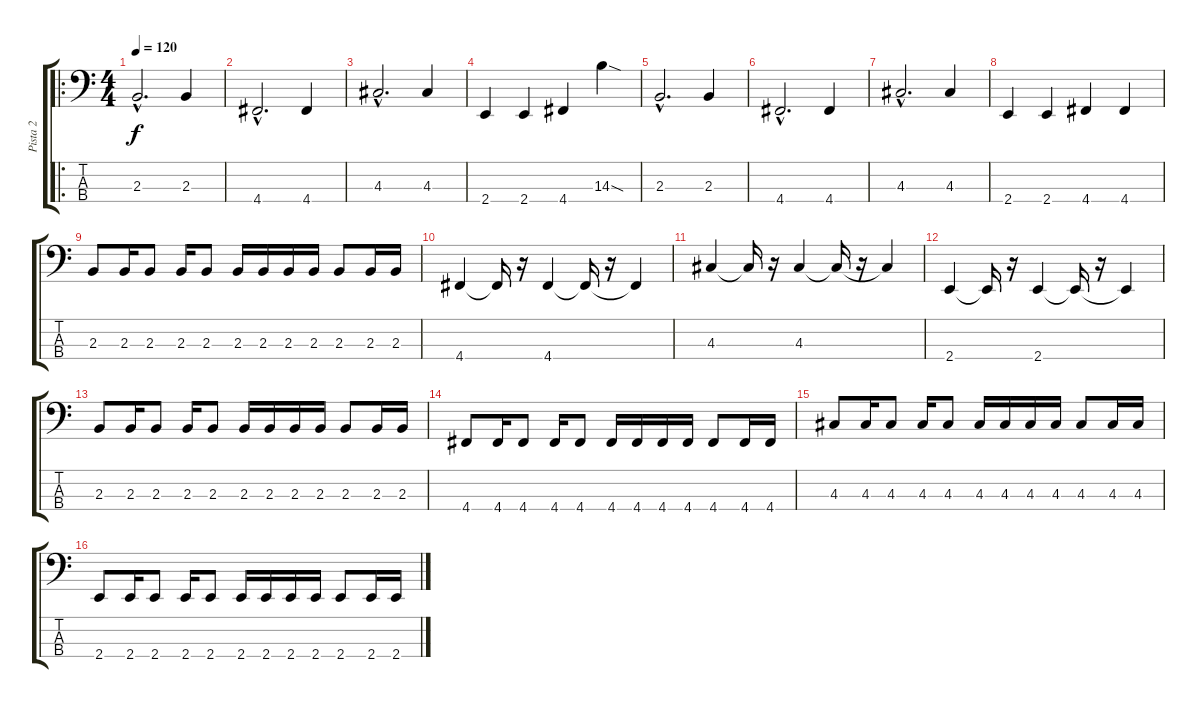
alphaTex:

\track ("Pista 2" "Pista 2") {instrument electricbassfinger}
\staff {score tabs}
\tuning (G2 D2 A1 D1) {hide}
\ro
\ts (4 4)
\tempo 120
\clef f4
\ks c
2.3{hac}.2{d dy f instrument electricbassfinger} 2.3.4 |
4.4{hac}.2{d} 4.4.4 |
4.3{hac}.2{d} 4.3.4 |
2.4.4 2.4.4 4.4.4 14.3{sod}.4 |
2.3{hac}.2{d} 2.3.4 |
4.4{hac}.2{d} 4.4.4 |
4.3{hac}.2{d} 4.3.4 |
2.4.4 2.4.4 4.4.4 4.4.4 |
2.3.8 2.3.16 2.3.8 2.3.16 2.3.8 2.3.16 2.3.16 2.3.16 2.3.16 2.3.8 2.3.16 2.3.16 |
4.4.4 4.4{t}.16 r.16 4.4.4 4.4{t}.16 r.16 4.4{t}.4 |
4.3.4 4.3{t}.16 r.16 4.3.4 4.3{t}.16 r.16 4.3{t}.4 |
2.4.4 2.4{t}.16 r.16 2.4.4 2.4{t}.16 r.16 2.4{t}.4 |
2.3.8 2.3.16 2.3.8 2.3.16 2.3.8 2.3.16 2.3.16 2.3.16 2.3.16 2.3.8 2.3.16 2.3.16 |
4.4.8 4.4.16 4.4.8 4.4.16 4.4.8 4.4.16 4.4.16 4.4.16 4.4.16 4.4.8 4.4.16 4.4.16 |
4.3.8 4.3.16 4.3.8 4.3.16 4.3.8 4.3.16 4.3.16 4.3.16 4.3.16 4.3.8 4.3.16 4.3.16 |
2.4.8 2.4.16 2.4.8 2.4.16 2.4.8 2.4.16 2.4.16 2.4.16 2.4.16 2.4.8 2.4.16 2.4.16
